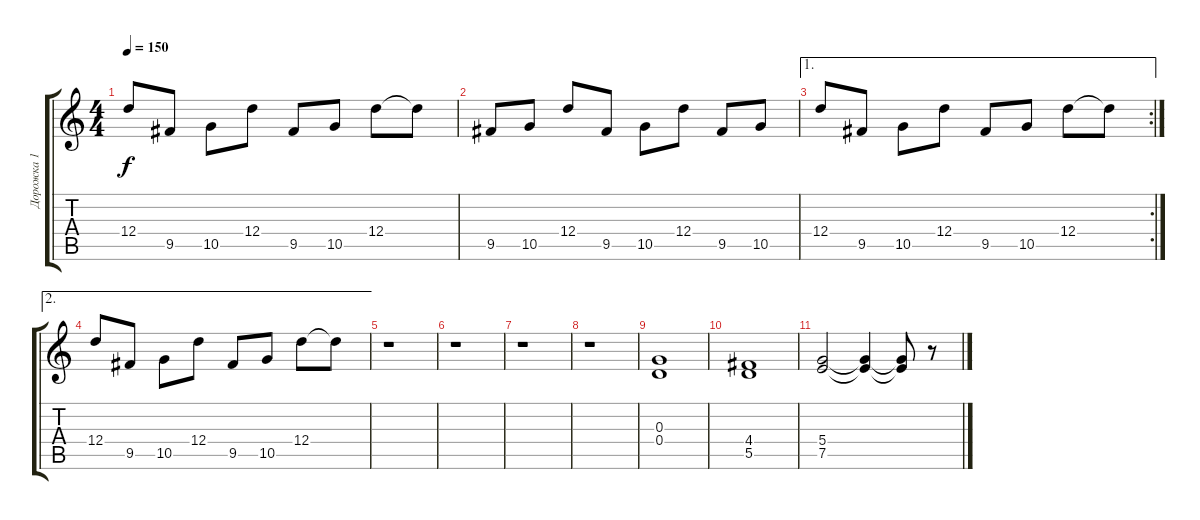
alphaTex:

\track ("Дорожка 1" "Дорожка 1") {instrument distortionguitar}
\staff {score tabs}
\tuning (E4 B3 G3 D3 A2 E2) {hide}
\ts (4 4)
\tempo 150
\clef g2
\ks c
12.4.8{dy f} 9.5.8 10.5.8 12.4.8 9.5.8 10.5.8 12.4.8 12.4{t}.8 |
9.5.8 10.5.8 12.4.8 9.5.8 10.5.8 12.4.8 9.5.8 10.5.8 |
\ae 1
\rc 2
12.4.8 9.5.8 10.5.8 12.4.8 9.5.8 10.5.8 12.4.8 12.4{t}.8 |
\ae 2
12.4.8 9.5.8 10.5.8 12.4.8 9.5.8 10.5.8 12.4.8 12.4{t}.8 |
r.1 |
r.1 |
r.1 |
r.1 |
(0.3 0.4).1 |
(4.4 5.5).1 |
(5.4 7.5).2 (5.4{t} 7.5{t}).4 (5.4{t} 7.5{t}).8 r.8
